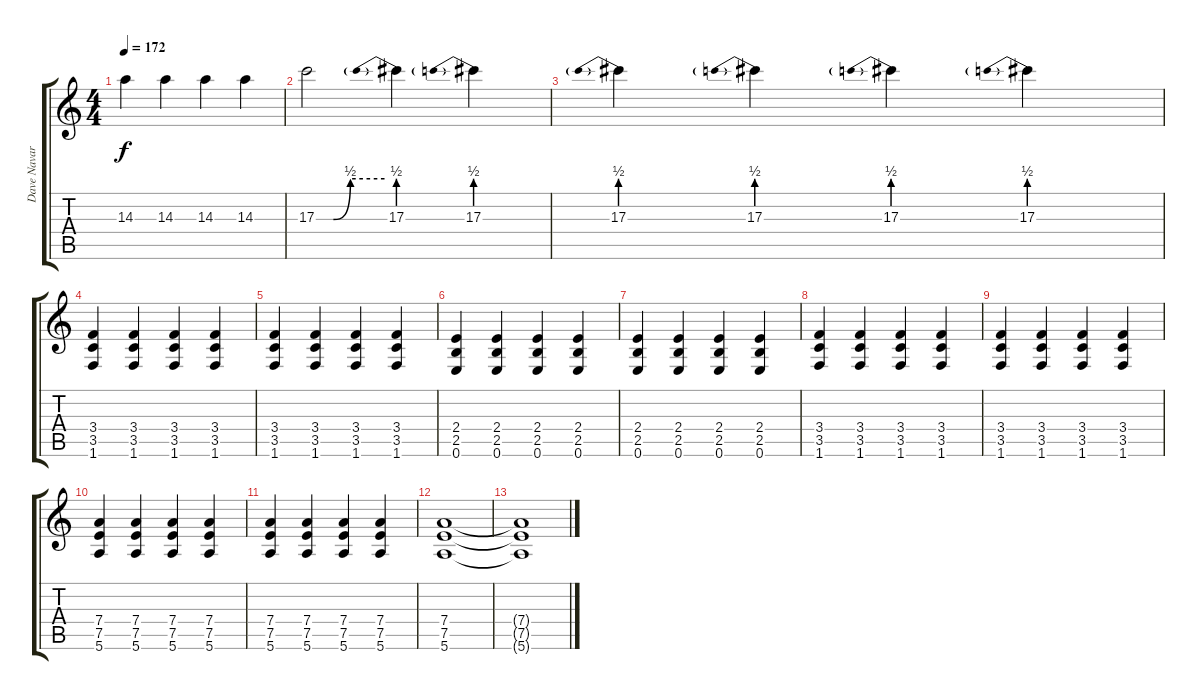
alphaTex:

\track ("Dave Navarro" "Dave Navar") {instrument distortionguitar}
\staff {score tabs}
\tuning (E4 B3 G3 D3 A2 E2) {hide}
\ts (4 4)
\tempo 172
\clef g2
\ks c
14.3.4{dy f} 14.3.4 14.3.4 14.3.4 |
17.3{be (custom 0 0 15 0 30 2 60 2)}.2 17.3{be (prebend 0 2 60 2)}.4 17.3{be (prebend 0 2 60 2)}.4 |
17.3{be (prebend 0 2 60 2)}.4 17.3{be (prebend 0 2 60 2)}.4 17.3{be (prebend 0 2 60 2)}.4 17.3{be (prebend 0 2 60 2)}.4 |
(3.4 3.5 1.6).4 (3.4 3.5 1.6).4 (3.4 3.5 1.6).4 (3.4 3.5 1.6).4 |
(3.4 3.5 1.6).4 (3.4 3.5 1.6).4 (3.4 3.5 1.6).4 (3.4 3.5 1.6).4 |
(2.4 2.5 0.6).4 (2.4 2.5 0.6).4 (2.4 2.5 0.6).4 (2.4 2.5 0.6).4 |
(2.4 2.5 0.6).4 (2.4 2.5 0.6).4 (2.4 2.5 0.6).4 (2.4 2.5 0.6).4 |
(3.4 3.5 1.6).4 (3.4 3.5 1.6).4 (3.4 3.5 1.6).4 (3.4 3.5 1.6).4 |
(3.4 3.5 1.6).4 (3.4 3.5 1.6).4 (3.4 3.5 1.6).4 (3.4 3.5 1.6).4 |
(7.4 7.5 5.6).4 (7.4 7.5 5.6).4 (7.4 7.5 5.6).4 (7.4 7.5 5.6).4 |
(7.4 7.5 5.6).4 (7.4 7.5 5.6).4 (7.4 7.5 5.6).4 (7.4 7.5 5.6).4 |
(7.4 7.5 5.6).1 |
(7.4{t} 7.5{t} 5.6{t}).1
